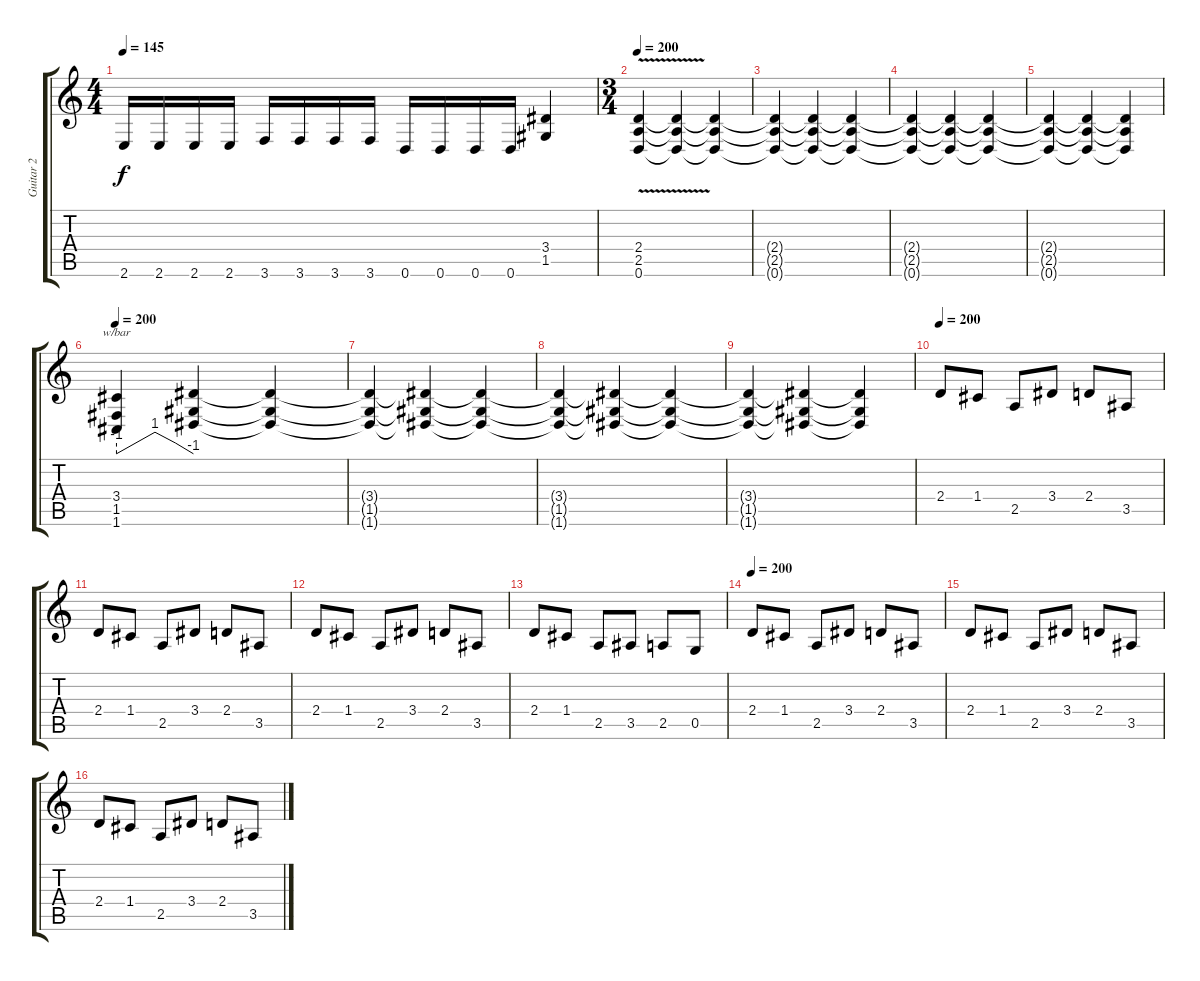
\track ("Guitar 2" "Guitar 2") {instrument distortionguitar}
\staff {score tabs}
\tuning (D4 A3 F3 C3 G2 D2) {hide}
\ts (4 4)
\tempo 145
\clef g2
\ks c
2.6.16{dy f} 2.6.16 2.6.16 2.6.16 3.6.16 3.6.16 3.6.16 3.6.16 0.6.16 0.6.16 0.6.16 0.6.16 (3.4 1.5).4 |
\ts (3 4)
\tempo 200
(2.4{v} 2.5{v} 0.6{v}).4 (2.4{t} 2.5{t} 0.6{t}).4 (2.4{t} 2.5{t} 0.6{t}).4 |
(2.4{t} 2.5{t} 0.6{t}).4 (2.4{t} 2.5{t} 0.6{t}).4 (2.4{t} 2.5{t} 0.6{t}).4 |
(2.4{t} 2.5{t} 0.6{t}).4 (2.4{t} 2.5{t} 0.6{t}).4 (2.4{t} 2.5{t} 0.6{t}).4 |
(2.4{t} 2.5{t} 0.6{t}).4 (2.4{t} 2.5{t} 0.6{t}).4 (2.4{t} 2.5{t} 0.6{t}).4 |
\tempo 200
(3.4 1.5 1.6).4{tbe (custom default 0 -4 30 4 46 0 60 -4)} (3.4{t} 1.5{t} 1.6{t}).4 (3.4{t} 1.5{t} 1.6{t}).4 |
(3.4{t} 1.5{t} 1.6{t}).4 (3.4{t} 1.5{t} 1.6{t}).4 (3.4{t} 1.5{t} 1.6{t}).4 |
(3.4{t} 1.5{t} 1.6{t}).4 (3.4{t} 1.5{t} 1.6{t}).4 (3.4{t} 1.5{t} 1.6{t}).4 |
(3.4{t} 1.5{t} 1.6{t}).4 (3.4{t} 1.5{t} 1.6{t}).4 (3.4{t} 1.5{t} 1.6{t}).4 |
\tempo 200
2.4.8 1.4.8 2.5.8 3.4.8 2.4.8 3.5.8 |
2.4.8 1.4.8 2.5.8 3.4.8 2.4.8 3.5.8 |
2.4.8 1.4.8 2.5.8 3.4.8 2.4.8 3.5.8 |
2.4.8 1.4.8 2.5.8 3.5.8 2.5.8 0.5.8 |
\tempo 200
2.4.8 1.4.8 2.5.8 3.4.8 2.4.8 3.5.8 |
2.4.8 1.4.8 2.5.8 3.4.8 2.4.8 3.5.8 |
2.4.8 1.4.8 2.5.8 3.4.8 2.4.8 3.5.8
